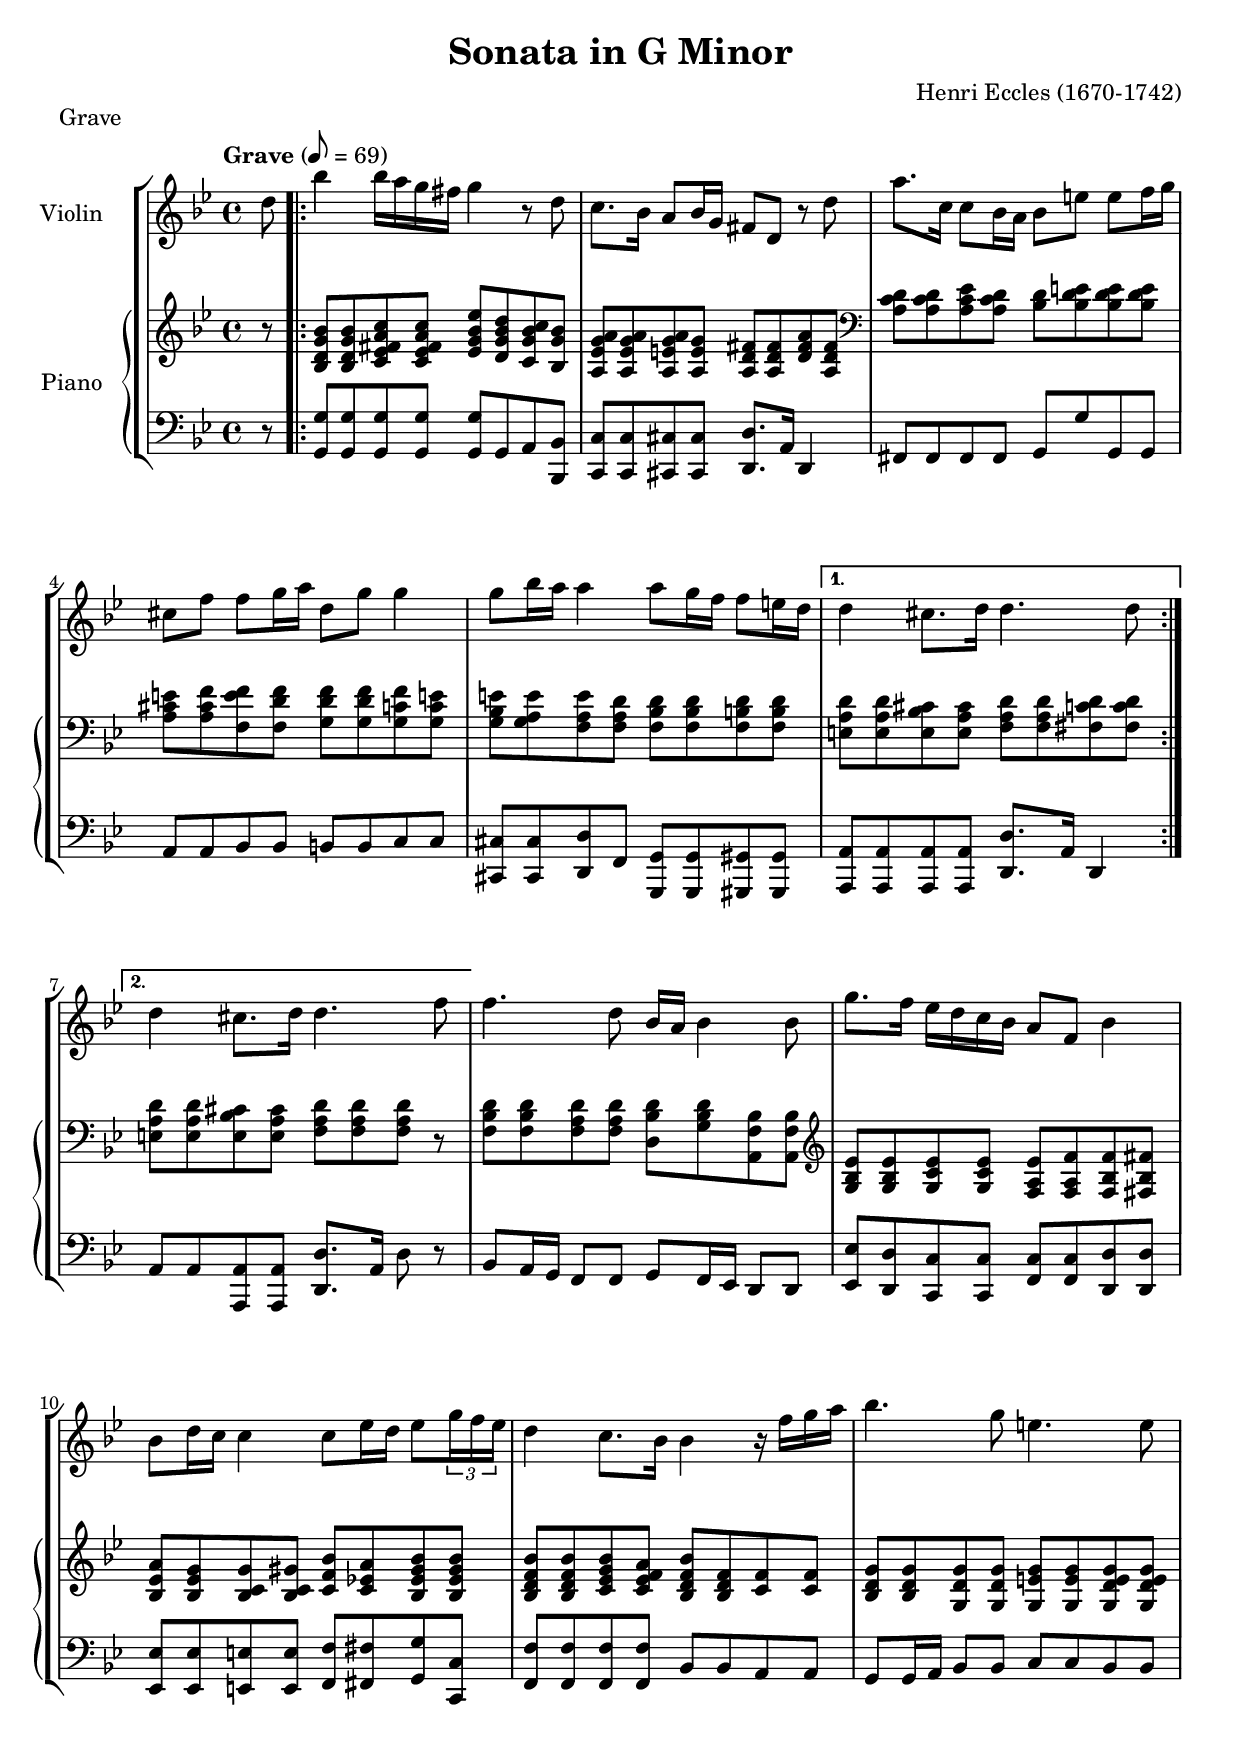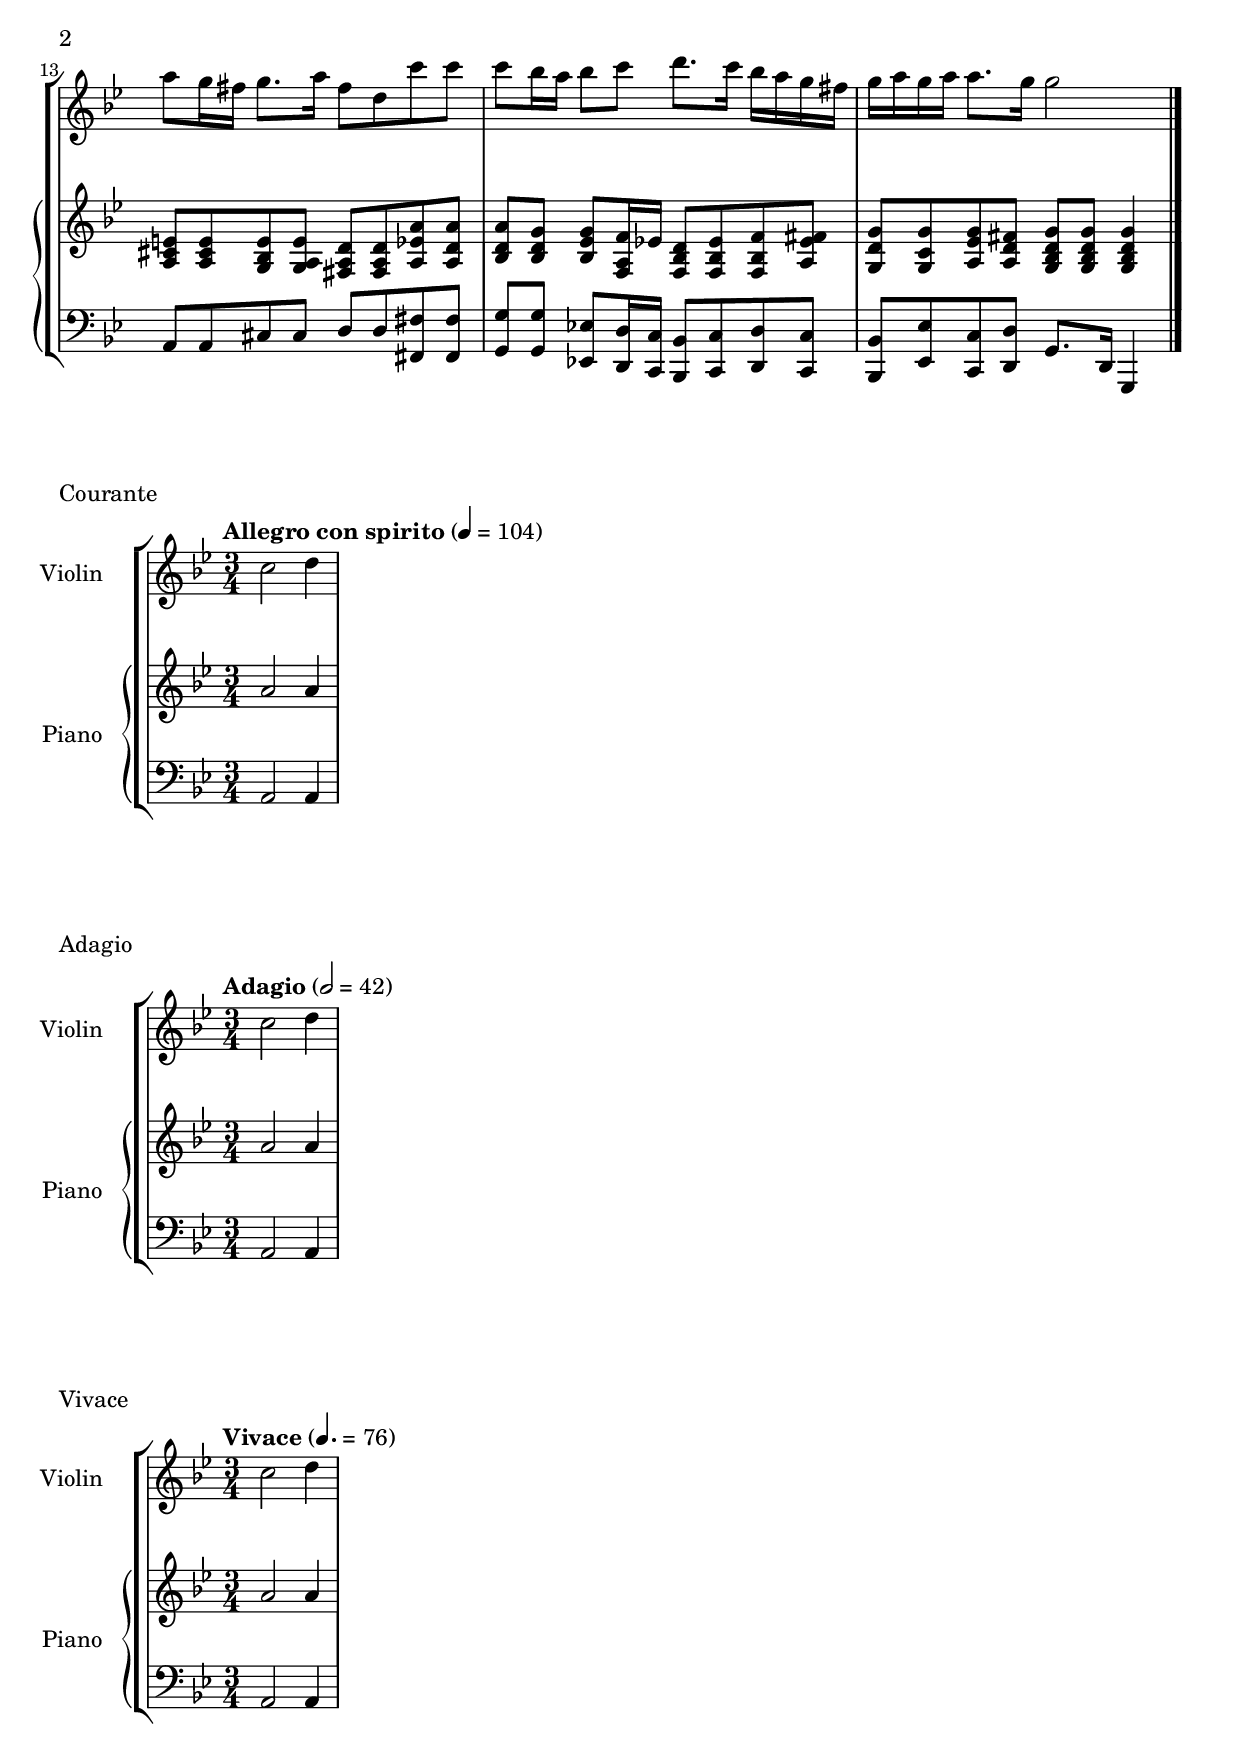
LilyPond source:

%
% Eccles Sonata in G Minor,
% transribed from J Salmons 1914 arrangement for violin and piano.
%
% indents: 2 spaces
%
\version "2.18.2"

\header
{
  title = "Sonata in G Minor"
  composer = "Henri Eccles (1670-1742)"
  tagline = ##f
}

grave_begin =
{
  \tempo "Grave" 8 = 69
  \time 4/4
  \key g \minor
}

grave_violin = \new Voice \relative c''
{
  \set Staff.instrumentName = #"Violin "
  \partial 8 d8 |
  \repeat volta 2
  {
    bes'4 bes16 a g fis g4 r8 d
    c8. bes16 a8 bes16 g fis8 d r8 d'
    a'8. c,16 c8 bes16 a bes8 e e f16 g
    cis,8 f f g16 a d,8 g g4
    g8 bes16 a a4 a8 g16 f f8 e16 d
  }
  \alternative
  {
    {
      d4 cis8. d16 d4. d8
    }
    {
      d4 cis8. d16 d4. f8
    }
  }
  f4. d8 bes16 a bes4 bes8
  g'8. f16 ees d c bes a8 f bes4
  bes8 d16 c c4 c8 ees16 d ees8 \tuplet 3/2 {g16 f ees}
  d4 c8. bes16 bes4 r16 f' g a
  bes4. g8 e4. e8
  a8 g16 fis g8. a16 fis8 d c' c
  c bes16 a bes8 c d8. c16 bes a g fis
  g a g a a8. g16 g2
  \bar "|."
}

grave_piano_upper = \relative c''
{
  \clef treble
  r8 |
  \repeat volta 2
  {
    <bes, d g bes>8 <bes d g bes> <c ees fis a c> <c ees fis a c>
      <ees g bes ees> <d g bes d> <c g' bes c> <bes g' bes>
    <a ees' g a> <a ees' g a> <a e' g a> <a e' g>
      <a d fis> <a d fis> <d fis a> <a d fis>
    \clef bass
    <a c d> <a c d> <a c ees> <a c d> <bes d> <bes d e> <bes d e> <bes d e>
    <a cis e> <a cis f> <f e' f> <f d' f> <g d' f> <g d' f> <g c f> <g c e!>
    <g bes e> <g a e'> <f a e'> <f a d> <f bes d> <f bes d> <f b d> <f b d>
  }
  \alternative
  {
    {
      <e a d> <e a d> <e bes' cis> <e a cis>
        <f a d> <f a d> <fis c' d> <fis c' d>
    }
    {
      <e a d> <e a d> <e bes' cis> <e a cis> <f a d> <f a d> <f a d> r8
    }
  }
  <f bes d> <f bes d> <f a d> <f a d>
    <d bes' d> <g bes d> <a, f' bes> <a f' bes>
  \clef treble
  <g' bes ees> <g bes ees> <g c ees> <g c ees>
    <f a ees'> <f a f'> <f bes f'> <fis bes fis'>
  <bes ees a> <bes ees g> <bes c g'> <bes c gis'>
    <c f bes> <c ees! a> <bes ees gis bes> <bes ees gis bes>
  <bes d f bes> <bes d f bes> <c ees g bes> <c ees f a>
    <bes d f bes> <bes d f> <c f> <c f>
  <bes d g> <bes d g> <g d' g> <g d' g> <g e' g> <g e' g> <g d' e g> <g d' e g>
  <a cis e> <a cis e> <g bes e> <g a e'> <fis a d> <fis a d> <a ees' a> <a d a'>
  <bes d a'> <bes d g> <bes ees g> <f a f'>16 ees'!
    <f, bes d>8 <f bes ees> <f bes f'> <a ees' fis>
  <g d' g> <g c g'> <a ees' g> <a d fis> <g bes d g> <g bes d g> <g bes d g>4
  \bar "|."
}

grave_piano_lower = \relative c
{
  \clef bass
  r8 |
  \repeat volta 2
  {
    <g g'>8 <g g'> <g g'> <g g'> <g g'> g a <bes, bes'>
    <c c'> <c c'> <cis cis'> <cis cis'> <d d'>8. a'16 d,4
    fis8 fis fis fis g g' g, g
    a8 a bes bes b b c c
    <cis, cis'> <cis cis'> <d d'> f <g, g'> <g g'> <gis gis'> <gis gis'>
  }
  \alternative
  {
    {
      <a a'> <a a'> <a a'> <a a'> <d d'>8. a'16 d,4
    }
    {
      a'8 a <a, a'> <a a'> <d d'>8. a'16 d8 r8
    }
  }
  bes a16 g f8 f g f16 ees d8 d
  <ees ees'> <d d'> <c c'> <c c'> <f c'> <f c'> <d d'> <d d'>
  <ees ees'> <ees ees'> <e e'> <e e'> <f f'> <fis fis'> <g g'> <c c,>
  <f, f'> <f f'> <f f'> <f f'> bes bes a a
  g8 g16 a bes8 bes c c bes bes
  a a cis cis d d <fis, fis'> <fis fis'>
  <g g'> <g g'> <ees! ees'!> <d d'>16 <c c'> <bes bes'>8 <c c'> <d d'> <c c'>
  <bes bes'> <ees ees'> <c c'> <d d'> g8. d16 g,4
  \bar "|."
}

\score
{
  \new StaffGroup
  <<
    \new Staff << \grave_begin \grave_violin >>
    \new PianoStaff
    <<
      \set PianoStaff.instrumentName = #"Piano "
      \new Staff = "upper" << \grave_begin \grave_piano_upper >>
      \new Staff = "lower" << \grave_begin \grave_piano_lower >>
    >>
  >>
  \header
  {
    piece = "Grave"
  }
}

%%%%%%%%%%%%%%%%%%%%%%%%%%%%%%%%%%%%%%%%%%%%%%%%%%%%%%%%%%%%%%%%%%%%%%%%%%%%%%%%

courante_begin =
{
  \tempo "Allegro con spirito" 4 = 104
  \time 3/4
  \key g \minor
}

courante_violin = \new Voice \relative c''
{
  \set Staff.instrumentName = #"Violin "
  c2 d4
}

courante_piano_upper = \relative c''
{
  \clef treble
  a2 a4
}

courante_piano_lower = \relative c
{
  \clef bass
  a2 a4
}

\score
{
  \new StaffGroup
  <<
    \new Staff << \courante_begin \courante_violin >>
    \new PianoStaff
    <<
      \set PianoStaff.instrumentName = #"Piano "
      \new Staff = "upper" << \courante_begin \courante_piano_upper >>
      \new Staff = "lower" << \courante_begin \courante_piano_lower >>
    >>
  >>
  \header
  {
    piece = "Courante"
  }
}

%%%%%%%%%%%%%%%%%%%%%%%%%%%%%%%%%%%%%%%%%%%%%%%%%%%%%%%%%%%%%%%%%%%%%%%%%%%%%%%%

adagio_begin =
{
  \tempo "Adagio" 2 = 42
  \time 3/4
  \key g \minor
}

adagio_violin = \new Voice \relative c''
{
  \set Staff.instrumentName = #"Violin "
  c2 d4
}

adagio_piano_upper = \relative c''
{
  \clef treble
  a2 a4
}

adagio_piano_lower = \relative c
{
  \clef bass
  a2 a4
}

\score
{
  \new StaffGroup
  <<
    \new Staff << \adagio_begin \adagio_violin >>
    \new PianoStaff
    <<
      \set PianoStaff.instrumentName = #"Piano "
      \new Staff = "upper" << \adagio_begin \adagio_piano_upper >>
      \new Staff = "lower" << \adagio_begin \adagio_piano_lower >>
    >>
  >>
  \header
  {
    piece = "Adagio"
  }
}

%%%%%%%%%%%%%%%%%%%%%%%%%%%%%%%%%%%%%%%%%%%%%%%%%%%%%%%%%%%%%%%%%%%%%%%%%%%%%%%%

vivace_begin =
{
  \tempo "Vivace" 4. = 76
  \time 3/4
  \key g \minor
}

vivace_violin = \new Voice \relative c''
{
  \set Staff.instrumentName = #"Violin "
  c2 d4
}

vivace_piano_upper = \relative c''
{
  \clef treble
  a2 a4
}

vivace_piano_lower = \relative c
{
  \clef bass
  a2 a4
}

\score
{
  \new StaffGroup
  <<
    \new Staff << \vivace_begin \vivace_violin >>
    \new PianoStaff
    <<
      \set PianoStaff.instrumentName = #"Piano "
      \new Staff = "upper" << \vivace_begin \vivace_piano_upper >>
      \new Staff = "lower" << \vivace_begin \vivace_piano_lower >>
    >>
  >>
  \header
  {
    piece = "Vivace"
  }
}
